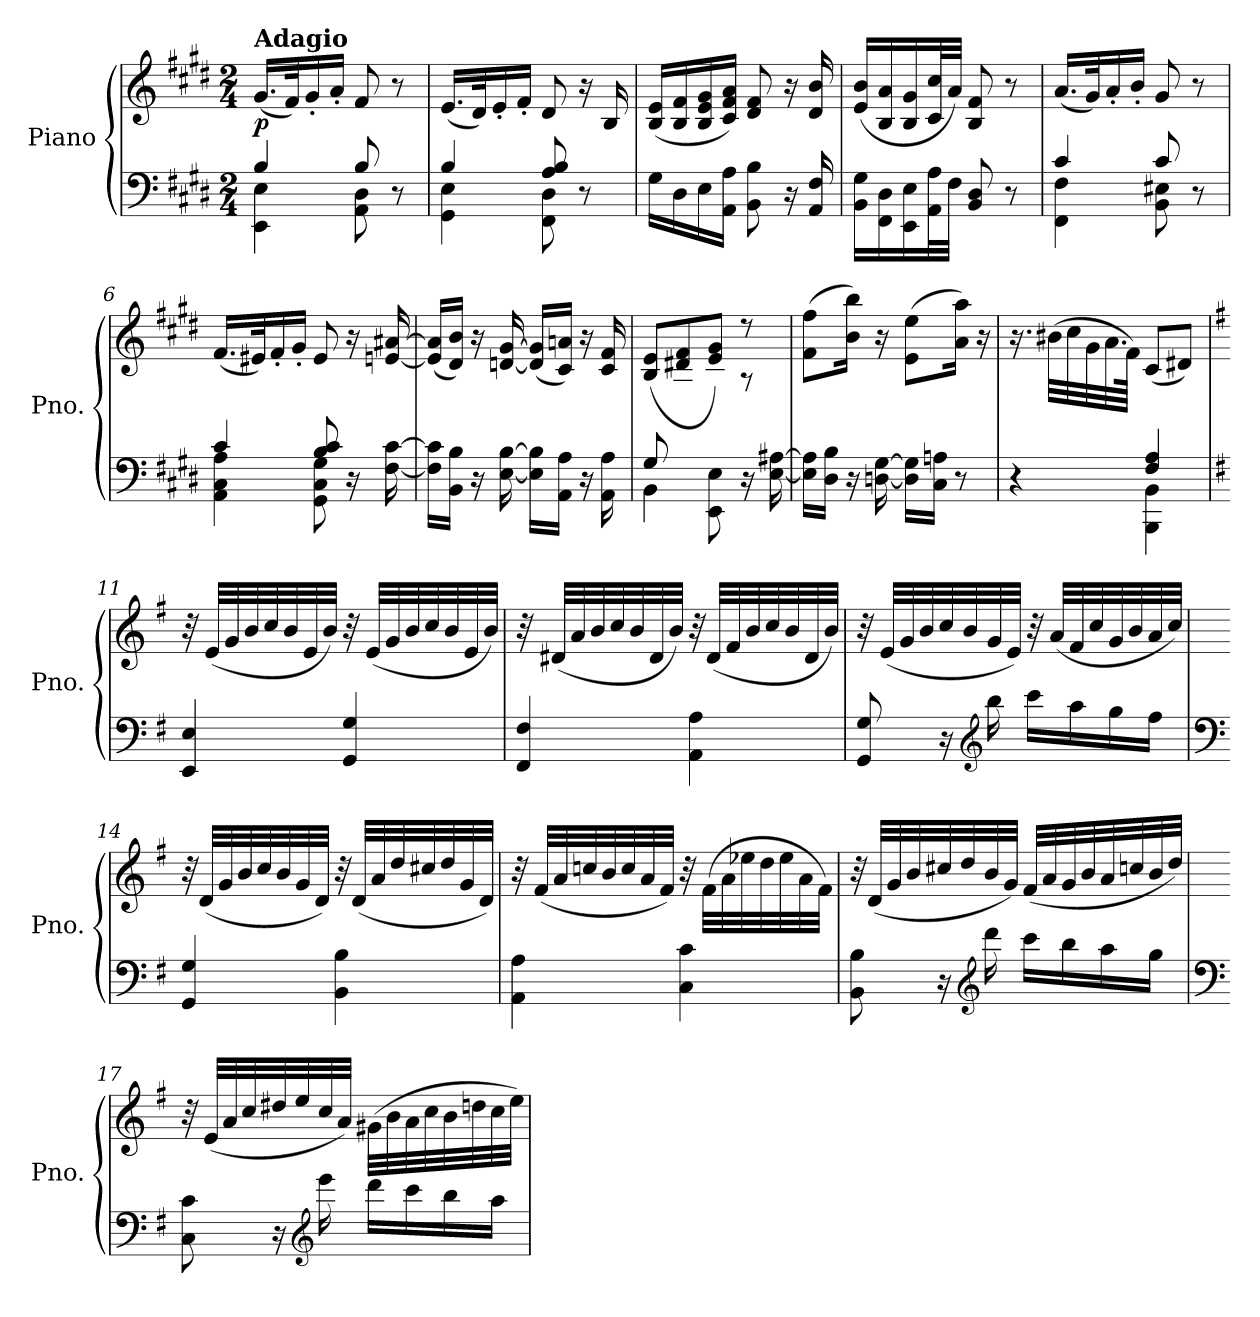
**kern	**kern	**dynam
*part1	*part1	*part1
*staff2	*staff1	*staff1/2
*I"Piano	*	*
*I'Pno.	*	*
*clefF4	*clefG2	*
*k[f#c#g#d#]	*k[f#c#g#d#]	*
*M2/4	*M2/4	*
=1	=1	=1
*^	*	*
!	!	!LO:TX:a:B:t=Adagio	!
!	!	!	!LO:DY:b
4B/	4EE\ 4E\	(16.g#/LL	p
.	.	32f#/K)	.
.	.	16g#'/	.
.	.	16a'/JJ	.
8B/	8AA\ 8D#\	8f#/	.
8ryy	8r	8r	.
=2	=2	=2	=2
4B/	4GG#\ 4E\	(>16.e/LL	.
.	.	32d#/K)	.
.	.	16e'/	.
.	.	16f#'/JJ	.
8A/ 8B/	8FF#\ 8D#\	8d#/	.
8ryy	8r	16r	.
.	.	16B/	.
*v	*v	*	*
=3	=3	=3
16G#\LL	(>16B/ 16e/LL	.
16D#\	16B/ 16f#/	.
16E\	16B/ 16e/ 16g#/	.
16AA\ 16A\JJ	16c#/ 16f#/ 16a/JJ)	.
8BB\ 8B\	8d#/ 8f#/	.
16r	16r	.
16AA/ 16F#/	16d#/ 16b/	.
=4	=4	=4
16BB\ 16G#\LL	(>16e/ 16b/LL	.
16FF#\ 16D#\	16B/ 16a/	.
16EE\ 16E\	16B/ 16g#/	.
32AA\ 32A\L	32c#/ 32cc#/L	.
32F#\JJJ	32a/JJJ)	.
8BB/ 8D#/	8B/ 8f#/	.
8r	8r	.
!!LO:LB:g=z
=5	=5	=5
*^	*	*
4c#/	4FF#\ 4F#\	(>16.a/LL	.
.	.	32g#/K)	.
.	.	16a'/	.
.	.	16b'/JJ	.
8c#/	8BB\ 8E#X\	8g#/	.
8ryy	8r	8r	.
=6	=6	=6	=6
4c#/	4AA\ 4C#\ 4A\	(>16.f#/LL	.
.	.	32e#X/K)	.
.	.	16f#'/	.
.	.	16g#'/JJ	.
8B/ 8c#/	8GG#\ 8C#\ 8G#\	8e#/	.
8ryy	16r	16r	.
.	[16F#\ [16c#\	[16en/ [16a#X/	.
*v	*v	*	*
=7	=7	=7
16F#\] 16c#\]LL	(16e/] 16a#/]LL	.
16BB\ 16B\JJ	16d#/ 16b/JJ)	.
16r	16r	.
[16E\ [16B\	[16dn/ [16g#/	.
16E\] 16B\]LL	(16d/] 16g#/]LL	.
16AA\ 16A\JJ	16c#/ 16an/JJ)	.
16r	16r	.
16AA\ 16A\	16c#/ 16f#/	.
=8	=8	=8
*^	*^	*
8G#/L	4BB\	(8B/ 8e/L	8ryy	.
4.ryy	.	8d#X/ 8f#/	8A\	.
.	8EE\ 8E\	8e/ 8g#/J)	8B\J	.
.	16r	8r	8r	.
.	[16E\ [16A#X\	.	.	.
*v	*v	*	*	*
*	*v	*v	*
!!LO:LB:g=z
=9	=9	=9
16E\] 16A#\]LL	(8f#\ 8ff#\L	.
16D#\ 16B\JJ	.	.
16r	16b\ 16bb\Jk)	.
[16Dn\ [16G#\	16r	.
16D\] 16G#\]LL	(8e\ 8ee\L	.
16C#\ 16An\JJ	.	.
8r	16a\ 16aa\Jk)	.
.	16r	.
=10	=10	=10
*^	*	*
4ryy	4r	16.r	.
.	.	(32b#X\LLL	.
.	.	32cc#\	.
.	.	32g#\	.
.	.	32.a\	.
.	.	64f#\JJJk)	.
4F#/ 4A/	4BBB\ 4BB\	(8c#/L	.
.	.	8d#X/J)	.
*v	*v	*	*
=11	=11	=11
*k[f#]	*k[f#]	*
4EE/ 4E/	32r	.
.	(32e/LLL	.
.	32g/	.
.	32b/	.
.	32cc/	.
.	32b/	.
.	32e/	.
.	32b/JJJ)	.
4GG/ 4G/	32r	.
.	(32e/LLL	.
.	32g/	.
.	32b/	.
.	32cc/	.
.	32b/	.
.	32e/	.
.	32b/JJJ)	.
!!LO:LB:g=z
=12	=12	=12
4FF#/ 4F#/	32r	.
.	(32d#X/LLL	.
.	32a/	.
.	32b/	.
.	32cc/	.
.	32b/	.
.	32d#/	.
.	32b/JJJ)	.
4AA\ 4A\	32r	.
.	(32d#/LLL	.
.	32f#/	.
.	32b/	.
.	32cc/	.
.	32b/	.
.	32d#/	.
.	32b/JJJ)	.
=13	=13	=13
8GG/ 8G/	32r	.
.	(32e/LLL	.
.	32g/	.
.	32b/	.
16r	32cc/	.
.	32b/	.
*clefG2	*	*
16bb\	32g/	.
.	32e/JJJ)	.
16ccc\LL	32r	.
.	(32a/LLL	.
16aa\	32f#/	.
.	32cc/	.
16gg\	32g/	.
.	32b/	.
16ff#\JJ	32a/	.
.	32cc/JJJ)	.
!!LO:LB:g=z
=14	=14	=14
*clefF4	*	*
4GG/ 4G/	32r	.
.	(32d/LLL	.
.	32g/	.
.	32b/	.
.	32cc/	.
.	32b/	.
.	32g/	.
.	32d/JJJ)	.
4BB\ 4B\	32r	.
.	(32d/LLL	.
.	32a/	.
.	32dd/	.
.	32cc#X/	.
.	32dd/	.
.	32g/	.
.	32d/JJJ)	.
=15	=15	=15
4AA\ 4A\	32r	.
.	(32f#/LLL	.
.	32a/	.
.	32ccn/	.
.	32b/	.
.	32cc/	.
.	32a/	.
.	32f#/JJJ)	.
4C\ 4c\	32r	.
.	(32f#\LLL	.
.	32a\	.
.	32ee-X\	.
.	32dd\	.
.	32ee-\	.
.	32a\	.
.	32f#\JJJ)	.
!!LO:PB:g=z
=16	=16	=16
8BB\ 8B\	32r	.
.	(32d/LLL	.
.	32g/	.
.	32b/	.
16r	32cc#X/	.
.	32dd/	.
*clefG2	*	*
16ddd\	32b/	.
.	32g/JJJ)	.
16ccc\LL	(32f#/LLL	.
.	32a/	.
16bb\	32g/	.
.	32b/	.
16aa\	32a/	.
.	32ccn/	.
16gg\JJ	32b/	.
.	32dd/JJJ)	.
=17	=17	=17
*clefF4	*	*
8C\ 8c\	32r	.
.	(32e/LLL	.
.	32a/	.
.	32cc/	.
16r	32dd#X/	.
.	32ee/	.
*clefG2	*	*
16eee\	32cc/	.
.	32a/JJJ)	.
16ddd\LL	(32g#X\LLL	.
.	32b\	.
16ccc\	32a\	.
.	32cc\	.
16bb\	32b\	.
.	32ddn\	.
16aa\JJ	32cc\	.
.	32ee\JJJ)	.
=	=	=
*-	*-	*-
